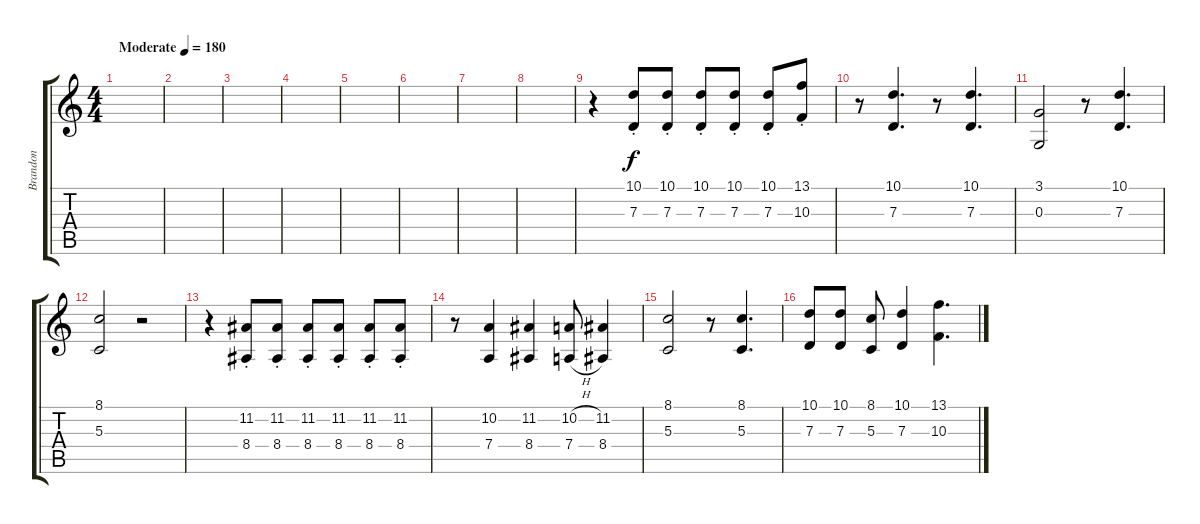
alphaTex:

\track ("Brandon" "Brandon") {instrument trumpet}
\staff {score tabs}
\tuning (E4 B3 G3 D3 A2 E2) {hide}
\ts (4 4)
\tempo (180 "Moderate")
\clef g2
\ks c
|
|
|
|
|
|
|
|
r.4 (10.1 7.3{st}).8 (10.1 7.3{st}).8 (10.1 7.3{st}).8 (10.1 7.3{st}).8 (10.1 7.3{st}).8 (13.1 10.3{st}).8 |
r.8 (10.1 7.3).4{d} r.8 (10.1 7.3).4{d} |
(3.1 0.3).2 r.8 (10.1 7.3).4{d} |
(8.1 5.3).2 r.2 |
r.4 (11.2 8.4{st}).8 (11.2 8.4{st}).8 (11.2 8.4{st}).8 (11.2 8.4{st}).8 (11.2 8.4{st}).8 (11.2 8.4{st}).8 |
r.8 (10.2 7.4).4 (11.2 8.4).4 (10.2{h} 7.4{h}).8 (11.2 8.4).4 |
(8.1 5.3).2 r.8 (8.1 5.3).4{d} |
(10.1 7.3).8 (10.1 7.3).8 (8.1 5.3).8 (10.1 7.3).4 (13.1 10.3).4{d}
